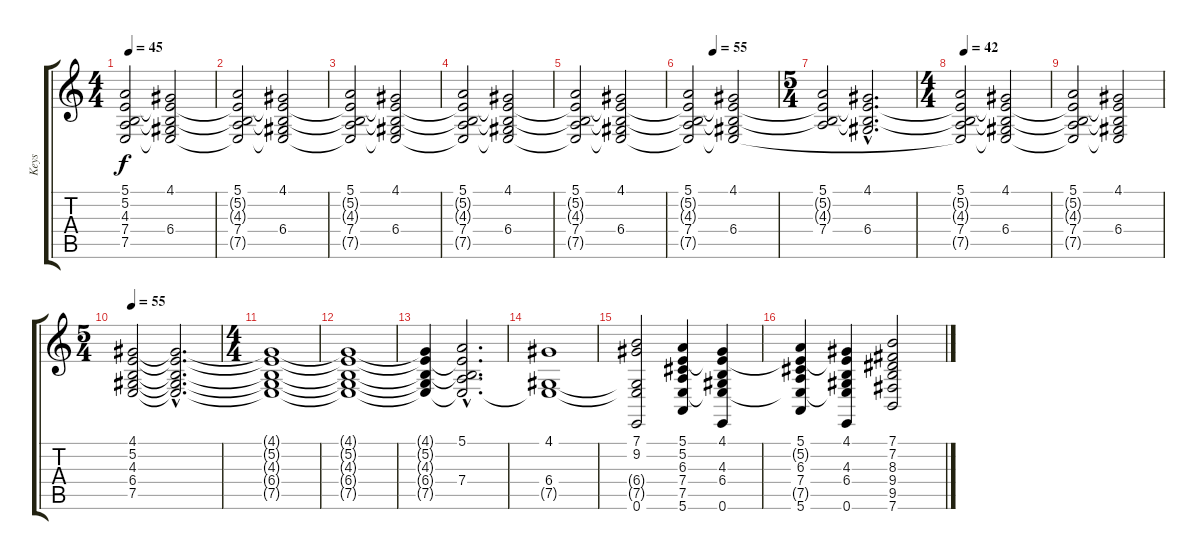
\track ("Keys" "Keys") {instrument synthstrings1}
\staff {score tabs}
\tuning (E4 B3 G3 D3 A2 E2) {hide}
\ts (4 4)
\tempo 45
\clef g2
\ks c
(5.1 5.2 4.3 7.4 7.5).2{dy f instrument synthstrings1} (4.1 5.2{t} 4.3{t} 6.4 7.5{t}).2 |
(5.1 5.2{t} 4.3{t} 7.4 7.5{t}).2 (4.1 5.2{t} 4.3{t} 6.4 7.5{t}).2 |
(5.1 5.2{t} 4.3{t} 7.4 7.5{t}).2 (4.1 5.2{t} 4.3{t} 6.4 7.5{t}).2 |
(5.1 5.2{t} 4.3{t} 7.4 7.5{t}).2 (4.1 5.2{t} 4.3{t} 6.4 7.5{t}).2 |
(5.1 5.2{t} 4.3{t} 7.4 7.5{t}).2 (4.1 5.2{t} 4.3{t} 6.4 7.5{t}).2 |
\tempo (55 0.25)
(5.1 5.2{t} 4.3{t} 7.4 7.5{t}).2 (4.1 5.2{t} 4.3{t} 6.4 7.5{t}).2 |
\ts (5 4)
(5.1 5.2{t} 4.3{t} 7.4).2 (4.1{hac} 5.2{hac t} 4.3{hac t} 6.4{hac}).2{d} |
\ts (4 4)
\tempo 42
(5.1 5.2{t} 4.3{t} 7.4 7.5{t}).2 (4.1 5.2{t} 4.3{t} 6.4 7.5{t}).2 |
(5.1 5.2{t} 4.3{t} 7.4 7.5{t}).2 (4.1 5.2{t} 4.3{t} 6.4 7.5{t}).2 |
\ts (5 4)
\tempo 55
(4.1 5.2 4.3 6.4 7.5).2 (4.1{hac t} 5.2{hac t} 4.3{hac t} 6.4{hac t} 7.5{hac t}).2{d} |
\ts (4 4)
(4.1{t} 5.2{t} 4.3{t} 6.4{t} 7.5{t}).1 |
(4.1{t} 5.2{t} 4.3{t} 6.4{t} 7.5{t}).1 |
(4.1{t} 5.2{t} 4.3{t} 6.4{t} 7.5{t}).4 (5.1{hac} 5.2{hac t} 4.3{hac t} 7.4{hac} 7.5{hac t}).2{d} |
(4.1 6.4 7.5{t}).1 |
(7.1 9.2 6.4{t} 7.5{t} 0.6).2 (5.1 5.2 6.3 7.4 7.5 5.6).4 (4.1 5.2{t} 4.3 6.4 7.5{t} 0.6).4 |
(5.1 5.2{t} 6.3 7.4 7.5{t} 5.6).4 (4.1 5.2{t} 4.3 6.4 7.5{t} 0.6).4 (7.1 7.2 8.3 9.4 9.5 7.6).2
